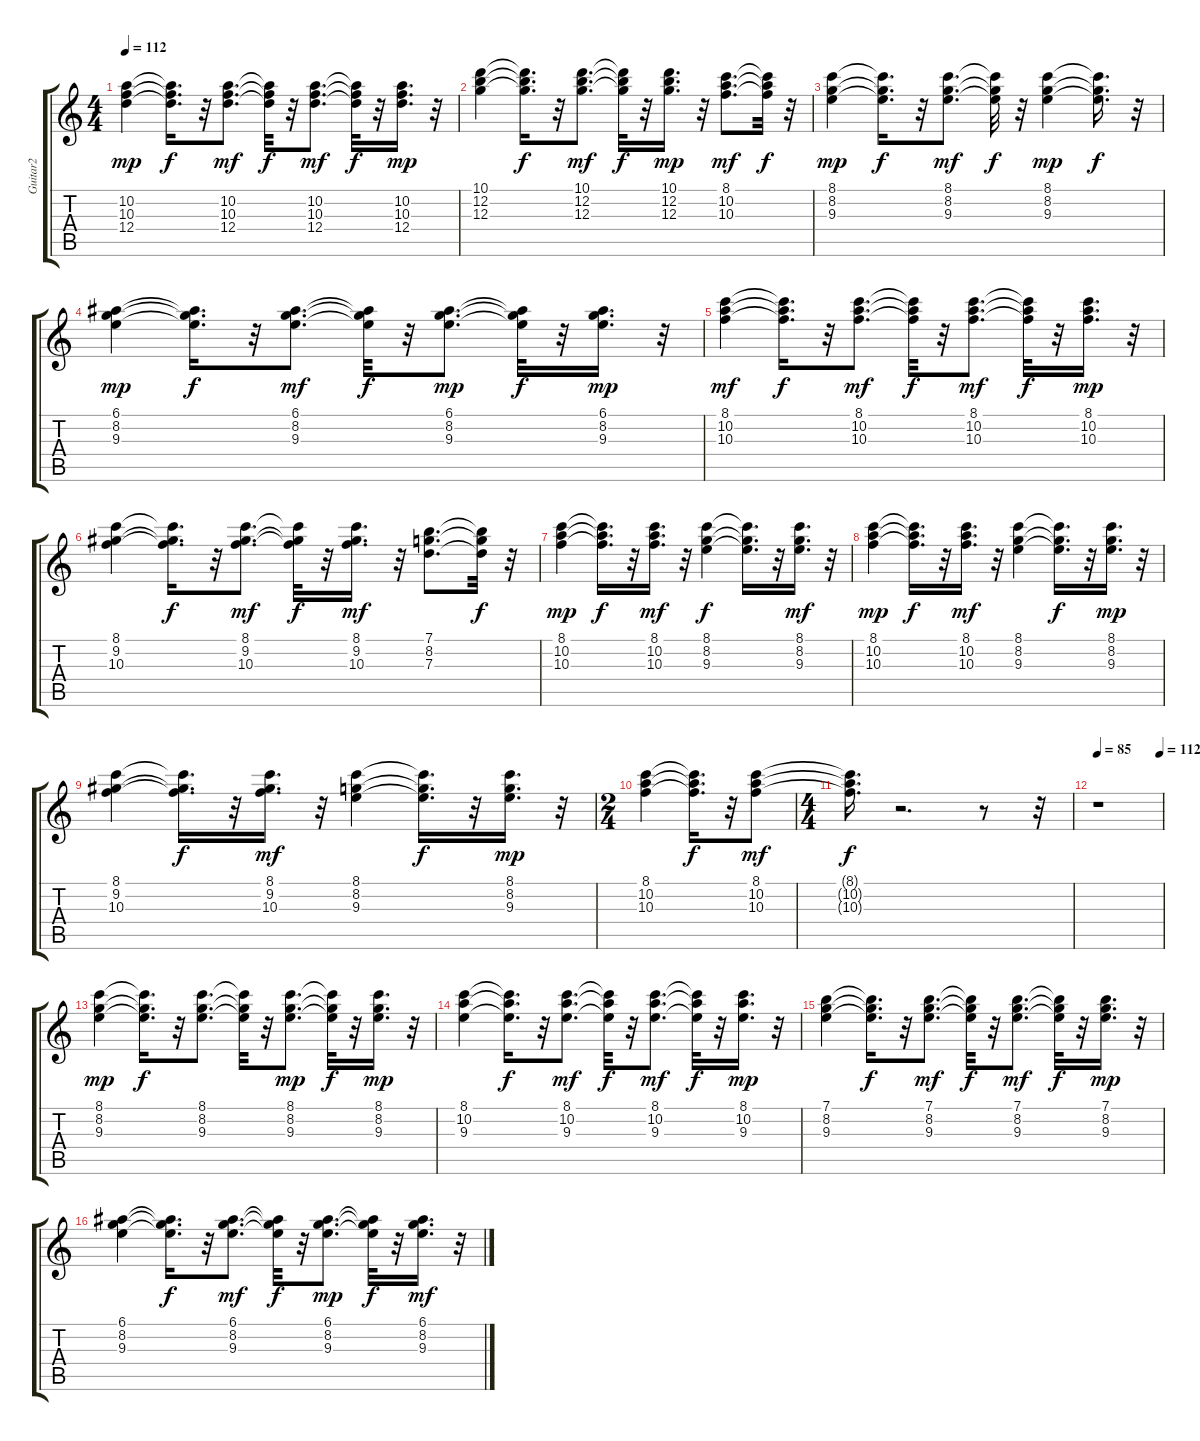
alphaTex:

\track ("Guitar2" "Guitar2") {instrument acousticguitarsteel}
\staff {score tabs}
\tuning (E4 B3 G3 D3 A2 E2) {hide}
\ts (4 4)
\tempo 112
\clef g2
\ks c
(10.2 10.3 12.4).4{dy mp} (10.2{t} 10.3{t} 12.4{t}).16{d dy f} r.32 (10.2 10.3 12.4).8{d dy mf} (10.2{t} 10.3{t} 12.4{t}).32{dy f} r.32 (10.2 10.3 12.4).8{d dy mf} (10.2{t} 10.3{t} 12.4{t}).32{dy f} r.32 (10.2 10.3 12.4).16{d dy mp} r.32 |
(10.1 12.2 12.3).4 (10.1{t} 12.2{t} 12.3{t}).16{d dy f} r.32 (10.1 12.2 12.3).8{d dy mf} (10.1{t} 12.2{t} 12.3{t}).32{dy f} r.32 (10.1 12.2 12.3).16{d dy mp} r.32 (8.1 10.2 10.3).8{d dy mf} (8.1{t} 10.2{t} 10.3{t}).32{dy f} r.32 |
(8.1 8.2 9.3).4{dy mp} (8.1{t} 8.2{t} 9.3{t}).16{d dy f} r.32 (8.1 8.2 9.3).8{d dy mf} (8.1{t} 8.2{t} 9.3{t}).32{dy f} r.32 (8.1 8.2 9.3).4{dy mp} (8.1{t} 8.2{t} 9.3{t}).16{d dy f} r.32 |
(6.1 8.2 9.3).4{dy mp} (6.1{t} 8.2{t} 9.3{t}).16{d dy f} r.32 (6.1 8.2 9.3).8{d dy mf} (6.1{t} 8.2{t} 9.3{t}).32{dy f} r.32 (6.1 8.2 9.3).8{d dy mp} (6.1{t} 8.2{t} 9.3{t}).32{dy f} r.32 (6.1 8.2 9.3).16{d dy mp} r.32 |
(8.1 10.2 10.3).4{dy mf} (8.1{t} 10.2{t} 10.3{t}).16{d dy f} r.32 (8.1 10.2 10.3).8{d dy mf} (8.1{t} 10.2{t} 10.3{t}).32{dy f} r.32 (8.1 10.2 10.3).8{d dy mf} (8.1{t} 10.2{t} 10.3{t}).32{dy f} r.32 (8.1 10.2 10.3).16{d dy mp} r.32 |
(8.1 9.2 10.3).4 (8.1{t} 9.2{t} 10.3{t}).16{d dy f} r.32 (8.1 9.2 10.3).8{d dy mf} (8.1{t} 9.2{t} 10.3{t}).32{dy f} r.32 (8.1 9.2 10.3).16{d dy mf} r.32 (7.1 8.2 7.3).8{d} (7.1{t} 8.2{t} 7.3{t}).32{dy f} r.32 |
(8.1 10.2 10.3).4{dy mp} (8.1{t} 10.2{t} 10.3{t}).16{d dy f} r.32 (8.1 10.2 10.3).16{d dy mf} r.32 (8.1 8.2 9.3).4{dy f} (8.1{t} 8.2{t} 9.3{t}).16{d} r.32 (8.1 8.2 9.3).16{d dy mf} r.32 |
(8.1 10.2 10.3).4{dy mp} (8.1{t} 10.2{t} 10.3{t}).16{d dy f} r.32 (8.1 10.2 10.3).16{d dy mf} r.32 (8.1 8.2 9.3).4 (8.1{t} 8.2{t} 9.3{t}).16{d dy f} r.32 (8.1 8.2 9.3).16{d dy mp} r.32 |
(8.1 9.2 10.3).4 (8.1{t} 9.2{t} 10.3{t}).16{d dy f} r.32 (8.1 9.2 10.3).16{d dy mf} r.32 (8.1 8.2 9.3).4 (8.1{t} 8.2{t} 9.3{t}).16{d dy f} r.32 (8.1 8.2 9.3).16{d dy mp} r.32 |
\ts (2 4)
(8.1 10.2 10.3).4 (8.1{t} 10.2{t} 10.3{t}).16{d dy f} r.32 (8.1 10.2 10.3).8{dy mf} |
\ts (4 4)
(8.1{t} 10.2{t} 10.3{t}).16{d dy f} r.2{d} r.8 r.32 |
\tempo 85
\tempo (112 0.96875)
r.1 |
(8.1 8.2 9.3).4{dy mp} (8.1{t} 8.2{t} 9.3{t}).16{d dy f} r.32 (8.1 8.2 9.3).8{d} (8.1{t} 8.2{t} 9.3{t}).32 r.32 (8.1 8.2 9.3).8{d dy mp} (8.1{t} 8.2{t} 9.3{t}).32{dy f} r.32 (8.1 8.2 9.3).16{d dy mp} r.32 |
(8.1 10.2 9.3).4 (8.1{t} 10.2{t} 9.3{t}).16{d dy f} r.32 (8.1 10.2 9.3).8{d dy mf} (8.1{t} 10.2{t} 9.3{t}).32{dy f} r.32 (8.1 10.2 9.3).8{d dy mf} (8.1{t} 10.2{t} 9.3{t}).32{dy f} r.32 (8.1 10.2 9.3).16{d dy mp} r.32 |
(7.1 8.2 9.3).4 (7.1{t} 8.2{t} 9.3{t}).16{d dy f} r.32 (7.1 8.2 9.3).8{d dy mf} (7.1{t} 8.2{t} 9.3{t}).32{dy f} r.32 (7.1 8.2 9.3).8{d dy mf} (7.1{t} 8.2{t} 9.3{t}).32{dy f} r.32 (7.1 8.2 9.3).16{d dy mp} r.32 |
(6.1 8.2 9.3).4 (6.1{t} 8.2{t} 9.3{t}).16{d dy f} r.32 (6.1 8.2 9.3).8{d dy mf} (6.1{t} 8.2{t} 9.3{t}).32{dy f} r.32 (6.1 8.2 9.3).8{d dy mp} (6.1{t} 8.2{t} 9.3{t}).32{dy f} r.32 (6.1 8.2 9.3).16{d dy mf} r.32
